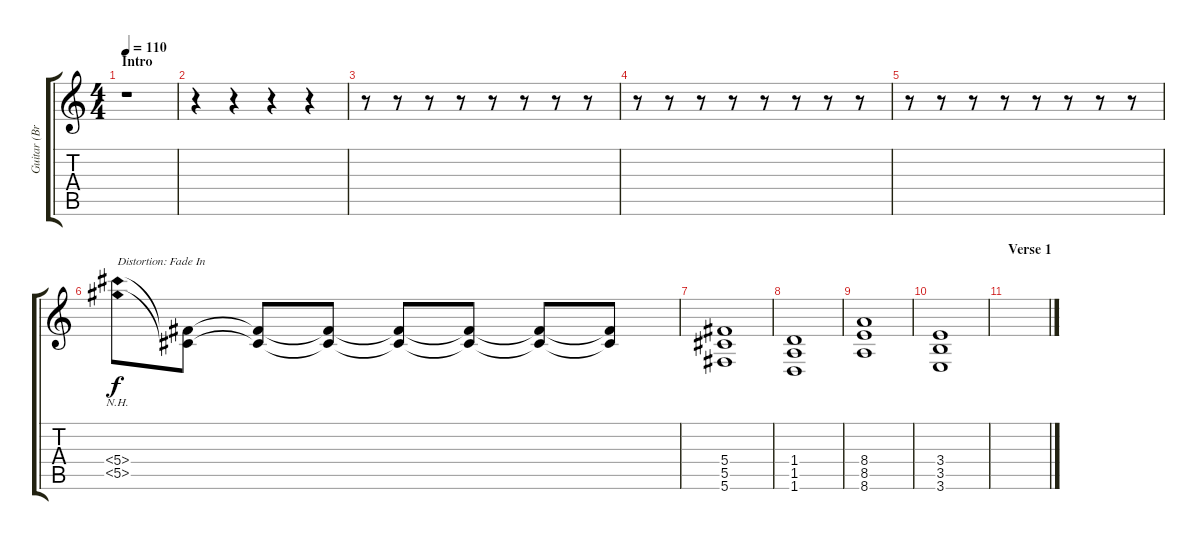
\track ("Guitar (Brad Delson)" "Guitar (Br") {instrument distortionguitar}
\staff {score tabs}
\tuning (Eb4 Bb3 Gb3 Db3 Ab2 Db2) {hide}
\ts (4 4)
\section ("" "Intro")
\tempo 110
\clef g2
\ks c
r.1{dy f instrument distortionguitar} |
r.4 r.4 r.4 r.4 |
r.8 r.8 r.8 r.8 r.8 r.8 r.8 r.8 |
r.8 r.8 r.8 r.8 r.8 r.8 r.8 r.8 |
r.8 r.8 r.8 r.8 r.8 r.8 r.8 r.8 |
(5.4{nh} 5.5{nh}).8{txt "Distortion: Fade In" volume 0 instrument distortionguitar} (5.4{t} 5.5{t}).8{volume 2} (5.4{t} 5.5{t}).8{volume 4} (5.4{t} 5.5{t}).8{volume 6} (5.4{t} 5.5{t}).8{volume 9} (5.4{t} 5.5{t}).8{volume 12} (5.4{t} 5.5{t}).8{volume 14} (5.4{t} 5.5{t}).8{volume 16} |
(5.4 5.5 5.6).1 |
(1.4 1.5 1.6).1 |
(8.4 8.5 8.6).1 |
(3.4 3.5 3.6).1 |
\section ("" "Verse 1")
